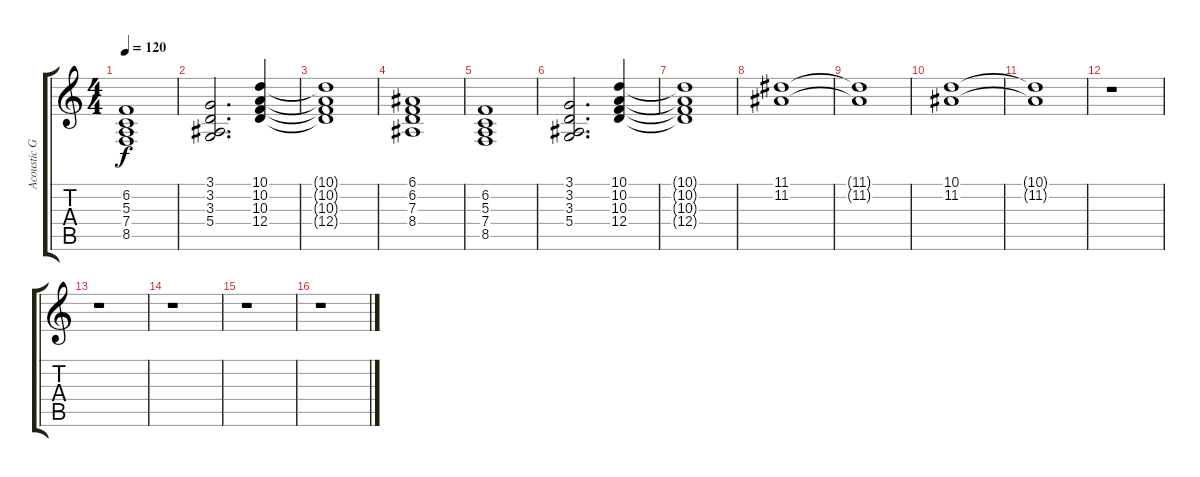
\track ("Acoustic Grand Piano" "Acoustic G") {instrument acousticgrandpiano}
\staff {score tabs}
\tuning (E4 B3 G3 D3 A2 E2) {hide}
\ts (4 4)
\tempo 120
\clef g2
\ks c
(6.2 5.3 7.4 8.5).1{dy f} |
(3.1 3.2 3.3 5.4).2{d} (10.1 10.2 10.3 12.4).4 |
(10.1{t} 10.2{t} 10.3{t} 12.4{t}).1 |
(6.1 6.2 7.3 8.4).1 |
(6.2 5.3 7.4 8.5).1 |
(3.1 3.2 3.3 5.4).2{d} (10.1 10.2 10.3 12.4).4 |
(10.1{t} 10.2{t} 10.3{t} 12.4{t}).1 |
(11.1 11.2).1 |
(11.1{t} 11.2{t}).1 |
(10.1 11.2).1 |
(10.1{t} 11.2{t}).1 |
r.1 |
r.1 |
r.1 |
r.1 |
r.1
